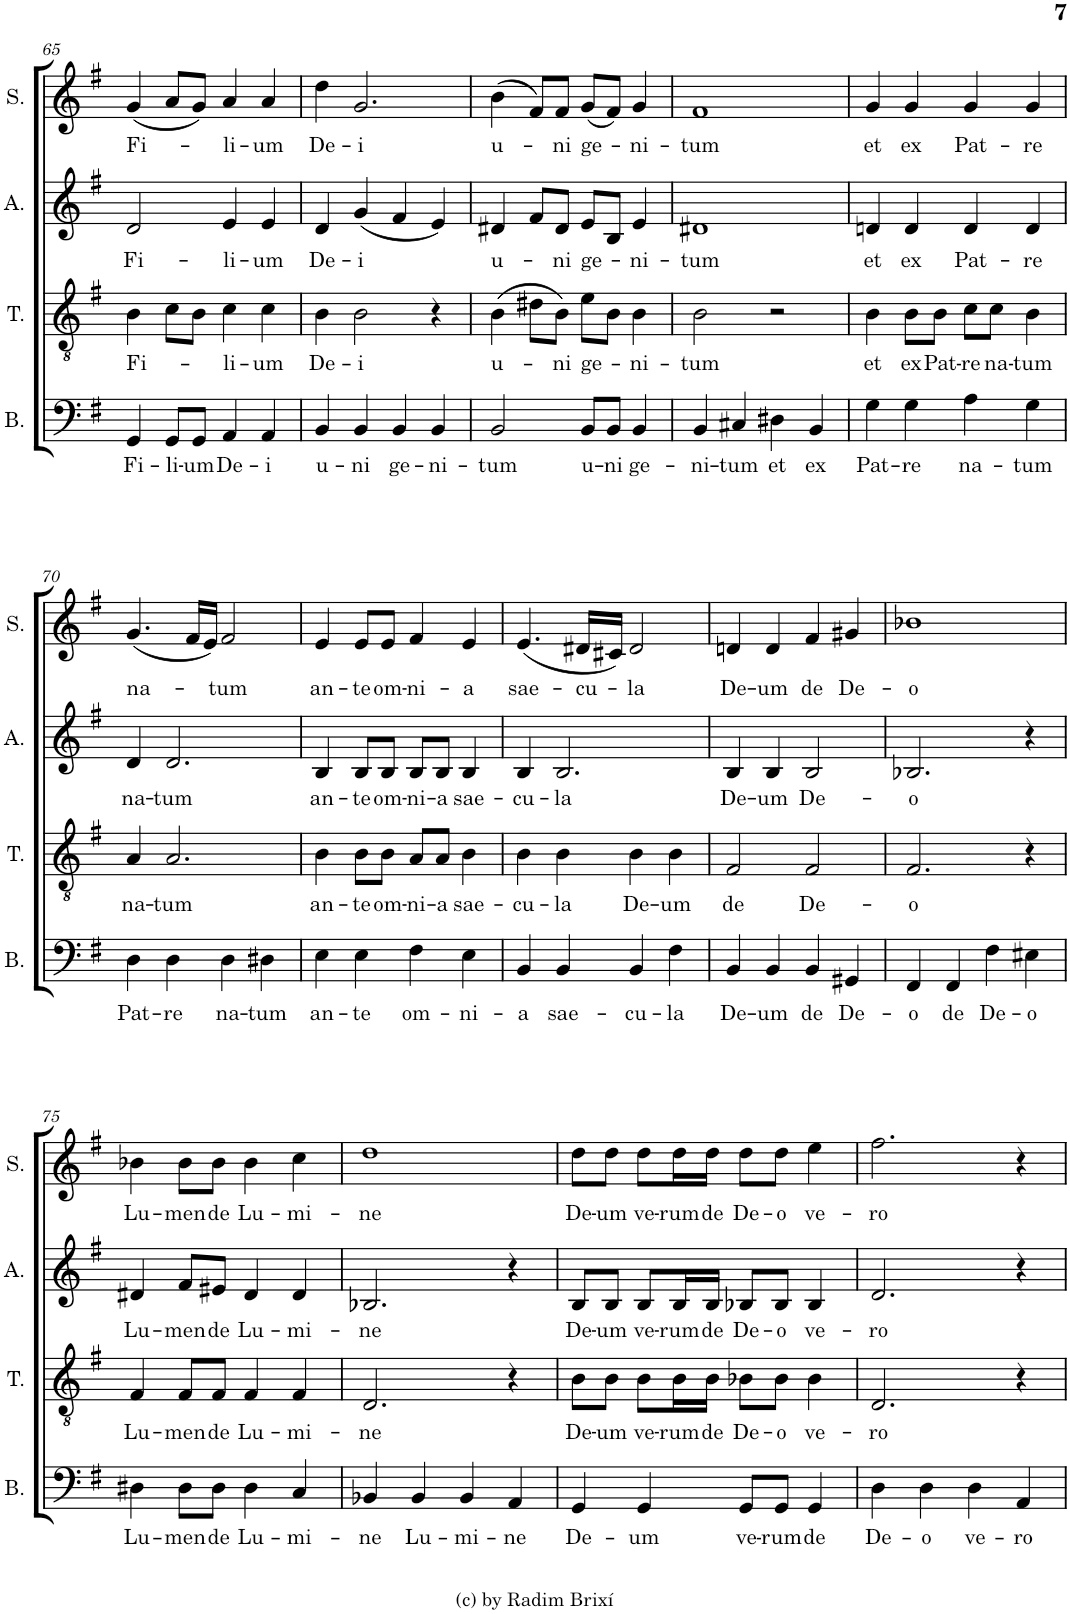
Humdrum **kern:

**kern	**text	**kern	**text	**kern	**text	**kern	**text
*part4	*part4	*part3	*part3	*part2	*part2	*part1	*part1
*staff4	*staff4	*staff3	*staff3	*staff2	*staff2	*staff1	*staff1
*I"Bass	*	*I"Tenor	*	*I"Alto	*	*I"Soprano	*
*I'B.	*	*I'T.	*	*I'A.	*	*I'S.	*
!!LO:PB:g=z
*clefF4	*	*clefGv2	*	*clefG2	*	*clefG2	*
*k[f#]	*	*k[f#]	*	*k[f#]	*	*k[f#]	*
*M4/4	*	*M4/4	*	*M4/4	*	*M4/4	*
*met(c)	*	*met(c)	*	*met(c)	*	*met(c)	*
=65	=65	=65	=65	=65	=65	=65	=65
!	!LO:LY:b	!	!LO:LY:b	!	!LO:LY:b	!	!LO:LY:b
4GG/	Fi-	4B\	Fi-	2d/	Fi-	(4g/	Fi-
!	!LO:LY:b	!	!	!	!	!	!
8GG/L	-li-	8c\L	.	.	.	8a/L	.
!	!LO:LY:b	!	!	!	!	!	!
8GG/J	-um	8B\J	.	.	.	8g/J)	.
!	!LO:LY:b	!	!LO:LY:b	!	!LO:LY:b	!	!LO:LY:b
4AA/	De-	4c\	-li-	4e/	-li-	4a/	-li-
!	!LO:LY:b	!	!LO:LY:b	!	!LO:LY:b	!	!LO:LY:b
4AA/	-i	4c\	-um	4e/	-um	4a/	-um
=66	=66	=66	=66	=66	=66	=66	=66
!	!LO:LY:b	!	!LO:LY:b	!	!LO:LY:b	!	!LO:LY:b
4BB/	u-	4B\	De-	4d/	De-	4dd\	De-
!	!LO:LY:b	!	!LO:LY:b	!	!LO:LY:b	!	!LO:LY:b
4BB/	-ni	2B\	-i	(4g/	-i	2.g/	-i
!	!LO:LY:b	!	!	!	!	!	!
4BB/	ge-	.	.	4f#/	.	.	.
!	!LO:LY:b	!	!	!	!	!	!
4BB/	-ni-	4r	.	4e/)	.	.	.
=67	=67	=67	=67	=67	=67	=67	=67
!	!LO:LY:b	!	!LO:LY:b	!	!LO:LY:b	!	!LO:LY:b
2BB/	-tum	(4B\	u-	4d#X/	u-	(4b\	u-
.	.	8d#X\L	.	8f#/L	.	8f#/L)	.
!	!	!	!LO:LY:b	!	!LO:LY:b	!	!LO:LY:b
.	.	8B\J)	-ni	8d#/J	-ni	8f#/J	-ni
!	!LO:LY:b	!	!LO:LY:b	!	!LO:LY:b	!	!LO:LY:b
8BB/L	u-	8e\L	ge-	8e/L	ge-	(8g/L	ge-
!	!LO:LY:b	!	!	!	!	!	!
8BB/J	-ni	8B\J	.	8B/J	.	8f#/J)	.
!	!LO:LY:b	!	!LO:LY:b	!	!LO:LY:b	!	!LO:LY:b
4BB/	ge-	4B\	-ni-	4e/	-ni-	4g/	-ni-
=68	=68	=68	=68	=68	=68	=68	=68
!	!LO:LY:b	!	!LO:LY:b	!	!LO:LY:b	!	!LO:LY:b
4BB/	-ni-	2B\	-tum	1d#X	-tum	1f#	-tum
!	!LO:LY:b	!	!	!	!	!	!
4C#X/	-tum	.	.	.	.	.	.
!	!LO:LY:b	!	!	!	!	!	!
4D#X\	et	2r	.	.	.	.	.
!	!LO:LY:b	!	!	!	!	!	!
4BB/	ex	.	.	.	.	.	.
=69	=69	=69	=69	=69	=69	=69	=69
!	!LO:LY:b	!	!LO:LY:b	!	!LO:LY:b	!	!LO:LY:b
4G\	Pat-	4B\	et	4dn/	et	4g/	et
!	!LO:LY:b	!	!LO:LY:b	!	!LO:LY:b	!	!LO:LY:b
4G\	-re	8B\L	ex	4d/	ex	4g/	ex
!	!	!	!LO:LY:b	!	!	!	!
.	.	8B\J	Pat-	.	.	.	.
!	!LO:LY:b	!	!LO:LY:b	!	!LO:LY:b	!	!LO:LY:b
4A\	na-	8c\L	-re	4d/	Pat-	4g/	Pat-
!	!	!	!LO:LY:b	!	!	!	!
.	.	8c\J	na-	.	.	.	.
!	!LO:LY:b	!	!LO:LY:b	!	!LO:LY:b	!	!LO:LY:b
4G\	-tum	4B\	-tum	4d/	-re	4g/	-re
!!LO:LB:g=z
=70	=70	=70	=70	=70	=70	=70	=70
!	!LO:LY:b	!	!LO:LY:b	!	!LO:LY:b	!	!LO:LY:b
4D\	Pat-	4A/	na-	4d/	na-	(4.g/	na-
!	!LO:LY:b	!	!LO:LY:b	!	!LO:LY:b	!	!
4D\	-re	2.A/	-tum	2.d/	-tum	.	.
.	.	.	.	.	.	16f#/LL	.
.	.	.	.	.	.	16e/JJ)	.
!	!LO:LY:b	!	!	!	!	!	!LO:LY:b
4D\	na-	.	.	.	.	2f#/	-tum
!	!LO:LY:b	!	!	!	!	!	!
4D#X\	-tum	.	.	.	.	.	.
=71	=71	=71	=71	=71	=71	=71	=71
!	!LO:LY:b	!	!LO:LY:b	!	!LO:LY:b	!	!LO:LY:b
4E\	an-	4B\	an-	4B/	an-	4e/	an-
!	!LO:LY:b	!	!LO:LY:b	!	!LO:LY:b	!	!LO:LY:b
4E\	-te	8B\L	-te	8B/L	-te	8e/L	-te
!	!	!	!LO:LY:b	!	!LO:LY:b	!	!LO:LY:b
.	.	8B\J	om-	8B/J	om-	8e/J	om-
!	!LO:LY:b	!	!LO:LY:b	!	!LO:LY:b	!	!LO:LY:b
4F#\	om-	8A/L	-ni-	8B/L	-ni-	4f#/	-ni-
!	!	!	!LO:LY:b	!	!LO:LY:b	!	!
.	.	8A/J	-a	8B/J	-a	.	.
!	!LO:LY:b	!	!LO:LY:b	!	!LO:LY:b	!	!LO:LY:b
4E\	-ni-	4B\	sae-	4B/	sae-	4e/	-a
=72	=72	=72	=72	=72	=72	=72	=72
!	!LO:LY:b	!	!LO:LY:b	!	!LO:LY:b	!	!LO:LY:b
4BB/	-a	4B\	-cu-	4B/	-cu-	(4.e/	sae-
!	!LO:LY:b	!	!LO:LY:b	!	!LO:LY:b	!	!
4BB/	sae-	4B\	-la	2.B/	-la	.	.
!	!	!	!	!	!	!	!LO:LY:b
.	.	.	.	.	.	16d#X/LL	-cu-
.	.	.	.	.	.	16c#X/JJ)	.
!	!LO:LY:b	!	!LO:LY:b	!	!	!	!LO:LY:b
4BB/	-cu-	4B\	De-	.	.	2d#/	-la
!	!LO:LY:b	!	!LO:LY:b	!	!	!	!
4F#\	-la	4B\	-um	.	.	.	.
=73	=73	=73	=73	=73	=73	=73	=73
!	!LO:LY:b	!	!LO:LY:b	!	!LO:LY:b	!	!LO:LY:b
4BB/	De-	2F#/	de	4B/	De-	4dn/	De-
!	!LO:LY:b	!	!	!	!LO:LY:b	!	!LO:LY:b
4BB/	-um	.	.	4B/	-um	4d/	-um
!	!LO:LY:b	!	!LO:LY:b	!	!LO:LY:b	!	!LO:LY:b
4BB/	de	2F#/	De-	2B/	De-	4f#/	de
!	!LO:LY:b	!	!	!	!	!	!LO:LY:b
4GG#X/	De-	.	.	.	.	4g#X/	De-
=74	=74	=74	=74	=74	=74	=74	=74
!	!LO:LY:b	!	!LO:LY:b	!	!LO:LY:b	!	!LO:LY:b
4FF#/	-o	2.F#/	-o	2.B-X/	-o	1b-X	-o
!	!LO:LY:b	!	!	!	!	!	!
4FF#/	de	.	.	.	.	.	.
!	!LO:LY:b	!	!	!	!	!	!
4F#\	De-	.	.	.	.	.	.
!	!LO:LY:b	!	!	!	!	!	!
4E#X\	-o	4r	.	4r	.	.	.
!!LO:LB:g=z
=75	=75	=75	=75	=75	=75	=75	=75
!	!LO:LY:b	!	!LO:LY:b	!	!LO:LY:b	!	!LO:LY:b
4D#X\	Lu-	4F#/	Lu-	4d#X/	Lu-	4b-X\	Lu-
!	!LO:LY:b	!	!LO:LY:b	!	!LO:LY:b	!	!LO:LY:b
8D#\L	-men	8F#/L	-men	8f#/L	-men	8b-\L	-men
!	!LO:LY:b	!	!LO:LY:b	!	!LO:LY:b	!	!LO:LY:b
8D#\J	de	8F#/J	de	8e#X/J	de	8b-\J	de
!	!LO:LY:b	!	!LO:LY:b	!	!LO:LY:b	!	!LO:LY:b
4D#\	Lu-	4F#/	Lu-	4d#/	Lu-	4b-\	Lu-
!	!LO:LY:b	!	!LO:LY:b	!	!LO:LY:b	!	!LO:LY:b
4C/	-mi-	4F#/	-mi-	4d#/	-mi-	4cc\	-mi-
=76	=76	=76	=76	=76	=76	=76	=76
!	!LO:LY:b	!	!LO:LY:b	!	!LO:LY:b	!	!LO:LY:b
4BB-X/	-ne	2.D/	-ne	2.B-X/	-ne	1dd	-ne
!	!LO:LY:b	!	!	!	!	!	!
4BB-/	Lu-	.	.	.	.	.	.
!	!LO:LY:b	!	!	!	!	!	!
4BB-/	-mi-	.	.	.	.	.	.
!	!LO:LY:b	!	!	!	!	!	!
4AA/	-ne	4r	.	4r	.	.	.
=77	=77	=77	=77	=77	=77	=77	=77
!	!LO:LY:b	!	!LO:LY:b	!	!LO:LY:b	!	!LO:LY:b
4GG/	De-	8B\L	De-	8B/L	De-	8dd\L	De-
!	!	!	!LO:LY:b	!	!LO:LY:b	!	!LO:LY:b
.	.	8B\J	-um	8B/J	-um	8dd\J	-um
!	!LO:LY:b	!	!LO:LY:b	!	!LO:LY:b	!	!LO:LY:b
4GG/	-um	8B\L	ve-	8B/L	ve-	8dd\L	ve-
!	!	!	!LO:LY:b	!	!LO:LY:b	!	!LO:LY:b
.	.	16B\L	-rum	16B/L	-rum	16dd\L	-rum
!	!	!	!LO:LY:b	!	!LO:LY:b	!	!LO:LY:b
.	.	16B\JJ	de	16B/JJ	de	16dd\JJ	de
!	!LO:LY:b	!	!LO:LY:b	!	!LO:LY:b	!	!LO:LY:b
8GG/L	ve-	8B-X\L	De-	8B-X/L	De-	8dd\L	De-
!	!LO:LY:b	!	!LO:LY:b	!	!LO:LY:b	!	!LO:LY:b
8GG/J	-rum	8B-\J	-o	8B-/J	-o	8dd\J	-o
!	!LO:LY:b	!	!LO:LY:b	!	!LO:LY:b	!	!LO:LY:b
4GG/	de	4B-\	ve-	4B-/	ve-	4ee\	ve-
=78	=78	=78	=78	=78	=78	=78	=78
!	!LO:LY:b	!	!LO:LY:b	!	!LO:LY:b	!	!LO:LY:b
4D\	De-	2.D/	-ro	2.d/	-ro	2.ff#\	-ro
!	!LO:LY:b	!	!	!	!	!	!
4D\	-o	.	.	.	.	.	.
!	!LO:LY:b	!	!	!	!	!	!
4D\	ve-	.	.	.	.	.	.
!	!LO:LY:b	!	!	!	!	!	!
4AA/	-ro	4r	.	4r	.	4r	.
=	=	=	=	=	=	=	=
*-	*-	*-	*-	*-	*-	*-	*-
